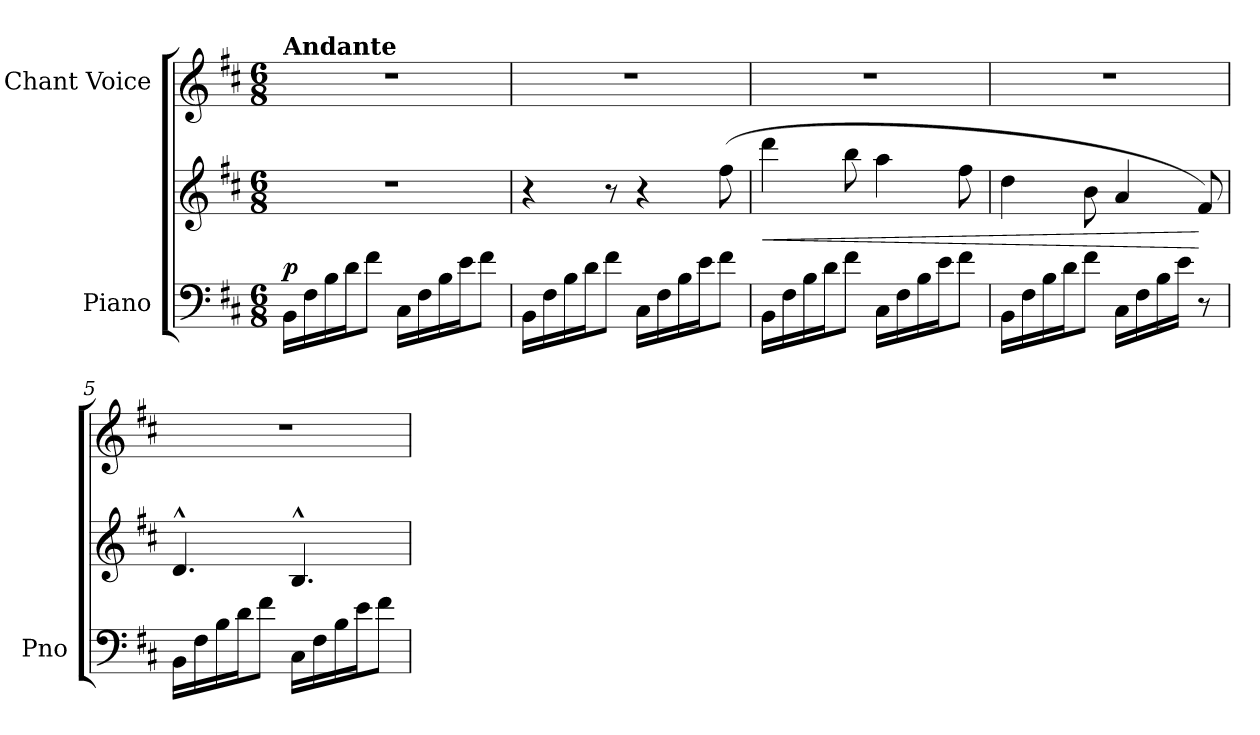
**kern	**kern	**dynam	**kern
*part2	*part2	*part2	*part1
*staff3	*staff2	*staff2/3	*staff1
*I"Piano	*	*	*I"Chant Voice
*I'Pno	*	*	*
*clefF4	*clefG2	*	*clefG2
*k[f#c#]	*k[f#c#]	*	*k[f#c#]
*M6/8	*M6/8	*	*M6/8
=1	=1	=1	=1
!	!	!	!LO:TX:a:B:t=Andante
!	!	!LO:DY:a=2	!
16BB\LL	2.r	p	2.r
16F#\	.	.	.
16B\	.	.	.
16d\J	.	.	.
8f#\J	.	.	.
16C#\LL	.	.	.
16F#\	.	.	.
16B\	.	.	.
16e\J	.	.	.
8f#\J	.	.	.
=2	=2	=2	=2
16BB\LL	4r	.	2.r
16F#\	.	.	.
16B\	.	.	.
16d\J	.	.	.
8f#\J	8r	.	.
16C#\LL	4r	.	.
16F#\	.	.	.
16B\	.	.	.
16e\J	.	.	.
8f#\J	(8ff#\	.	.
=3	=3	=3	=3
!	!	!LO:HP:b	!
16BB\LL	4ddd\	<	2.r
16F#\	.	.	.
16B\	.	.	.
16d\J	.	.	.
8f#\J	8bb\	.	.
16C#\LL	4aa\	.	.
16F#\	.	.	.
16B\	.	.	.
16e\J	.	.	.
8f#\J	8ff#\	.	.
=4	=4	=4	=4
16BB\LL	4dd\	.	2.r
16F#\	.	.	.
16B\	.	.	.
16d\J	.	.	.
8f#\J	8b\	.	.
16C#\LL	4a/	.	.
16F#\	.	.	.
16B\	.	.	.
16e\JJ	.	.	.
8r	8f#/)	[	.
=5	=5	=5	=5
16BB\LL	4.d^^/	.	2.r
16F#\	.	.	.
16B\	.	.	.
16d\J	.	.	.
8f#\J	.	.	.
16C#\LL	4.B^^/	.	.
16F#\	.	.	.
16B\	.	.	.
16e\J	.	.	.
8f#\J	.	.	.
=	=	=	=
*-	*-	*-	*-
